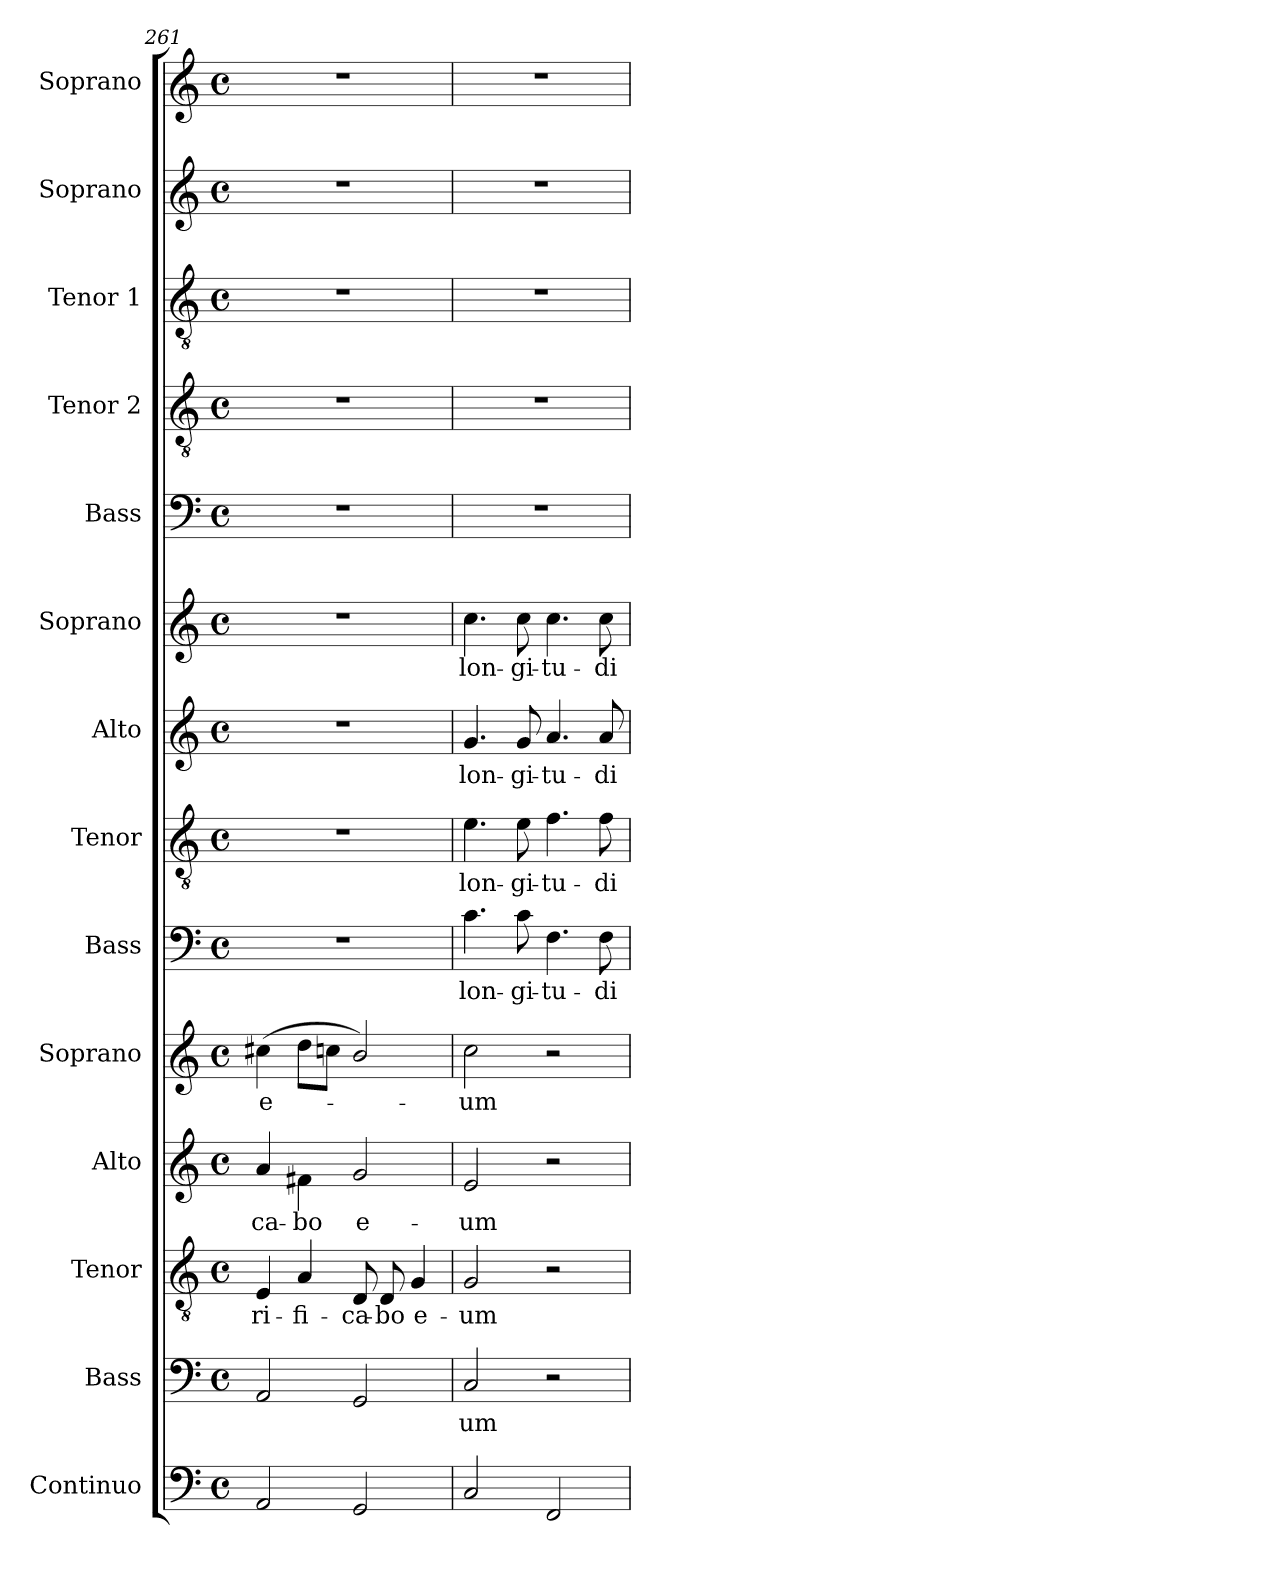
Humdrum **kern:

**kern	**kern	**text	**kern	**text	**kern	**text	**kern	**text	**kern	**text	**kern	**text	**kern	**text	**kern	**text	**kern	**kern	**kern	**kern	**kern
*part14	*part13	*part13	*part12	*part12	*part11	*part11	*part10	*part10	*part9	*part9	*part8	*part8	*part7	*part7	*part6	*part6	*part5	*part4	*part3	*part2	*part1
*staff14	*staff13	*staff13	*staff12	*staff12	*staff11	*staff11	*staff10	*staff10	*staff9	*staff9	*staff8	*staff8	*staff7	*staff7	*staff6	*staff6	*staff5	*staff4	*staff3	*staff2	*staff1
*I"Continuo	*I"Bass	*	*I"Tenor	*	*I"Alto	*	*I"Soprano	*	*I"Bass	*	*I"Tenor	*	*I"Alto	*	*I"Soprano	*	*I"Bass	*I"Tenor 2	*I"Tenor 1	*I"Soprano	*I"Soprano
*I'Cont.	*I'B.	*	*I'T.	*	*I'A.	*	*I'S.	*	*I'B.	*	*I'T.	*	*I'A.	*	*I'S.	*	*I'B.	*I'T2.	*I'T1.	*I'S.	*I'S.
*clefF4	*clefF4	*	*clefGv2	*	*clefG2	*	*clefG2	*	*clefF4	*	*clefGv2	*	*clefG2	*	*clefG2	*	*clefF4	*clefGv2	*clefGv2	*clefG2	*clefG2
*	*	*	*ITrd7c12	*	*	*	*	*	*	*	*ITrd7c12	*	*	*	*	*	*	*ITrd7c12	*ITrd7c12	*	*
*k[]	*k[]	*	*k[]	*	*k[]	*	*k[]	*	*k[]	*	*k[]	*	*k[]	*	*k[]	*	*k[]	*k[]	*k[]	*k[]	*k[]
*C:	*C:	*	*C:	*	*C:	*	*C:	*	*C:	*	*C:	*	*C:	*	*C:	*	*C:	*C:	*C:	*C:	*C:
*M4/4	*M4/4	*	*M4/4	*	*M4/4	*	*M4/4	*	*M4/4	*	*M4/4	*	*M4/4	*	*M4/4	*	*M4/4	*M4/4	*M4/4	*M4/4	*M4/4
*met(c)	*met(c)	*	*met(c)	*	*met(c)	*	*met(c)	*	*met(c)	*	*met(c)	*	*met(c)	*	*met(c)	*	*met(c)	*met(c)	*met(c)	*met(c)	*met(c)
=261	=261	=261	=261	=261	=261	=261	=261	=261	=261	=261	=261	=261	=261	=261	=261	=261	=261	=261	=261	=261	=261
!	!	!	!	!LO:LY:b:color=#000000	!	!	!	!	!	!	!	!	!	!	!	!	!	!	!	!	!
!	!	!	!	!	!	!LO:LY:b:color=#000000	!	!	!	!	!	!	!	!	!	!	!	!	!	!	!
!	!	!	!	!	!	!	!	!LO:LY:b:color=#000000	!	!	!	!	!	!	!	!	!	!	!	!	!
2AAi/	2AAi/	.	4EEi/	-ri-	4ai/	-ca-	(4cc#Xi\	e-	1r	.	1r	.	1r	.	1r	.	1r	1r	1r	1r	1r
!	!	!	!	!LO:LY:b:color=#000000	!	!	!	!	!	!	!	!	!	!	!	!	!	!	!	!	!
!	!	!	!	!	!	!LO:LY:b:color=#000000	!	!	!	!	!	!	!	!	!	!	!	!	!	!	!
.	.	.	4AAi/	-fi-	4f#i\	-bo	8ddi\L	.	.	.	.	.	.	.	.	.	.	.	.	.	.
.	.	.	.	.	.	.	8ccni\J	.	.	.	.	.	.	.	.	.	.	.	.	.	.
!	!	!	!	!LO:LY:b:color=#000000	!	!	!	!	!	!	!	!	!	!	!	!	!	!	!	!	!
!	!	!	!	!	!	!LO:LY:b:color=#000000	!	!	!	!	!	!	!	!	!	!	!	!	!	!	!
2GGi/	2GGi/	.	8DDi/	-ca-	2gi/	e-	2bi/)	.	.	.	.	.	.	.	.	.	.	.	.	.	.
!	!	!	!	!LO:LY:b:color=#000000	!	!	!	!	!	!	!	!	!	!	!	!	!	!	!	!	!
.	.	.	8DDi/	-bo	.	.	.	.	.	.	.	.	.	.	.	.	.	.	.	.	.
!	!	!	!	!LO:LY:b:color=#000000	!	!	!	!	!	!	!	!	!	!	!	!	!	!	!	!	!
.	.	.	4GGi/	e-	.	.	.	.	.	.	.	.	.	.	.	.	.	.	.	.	.
=262	=262	=262	=262	=262	=262	=262	=262	=262	=262	=262	=262	=262	=262	=262	=262	=262	=262	=262	=262	=262	=262
!	!	!LO:LY:b:color=#000000	!	!	!	!	!	!	!	!	!	!	!	!	!	!	!	!	!	!	!
!	!	!	!	!LO:LY:b:color=#000000	!	!	!	!	!	!	!	!	!	!	!	!	!	!	!	!	!
!	!	!	!	!	!	!LO:LY:b:color=#000000	!	!	!	!	!	!	!	!	!	!	!	!	!	!	!
!	!	!	!	!	!	!	!	!LO:LY:b:color=#000000	!	!	!	!	!	!	!	!	!	!	!	!	!
!	!	!	!	!	!	!	!	!	!	!LO:LY:b:color=#000000	!	!	!	!	!	!	!	!	!	!	!
!	!	!	!	!	!	!	!	!	!	!	!	!LO:LY:b:color=#000000	!	!	!	!	!	!	!	!	!
!	!	!	!	!	!	!	!	!	!	!	!	!	!	!LO:LY:b:color=#000000	!	!	!	!	!	!	!
!	!	!	!	!	!	!	!	!	!	!	!	!	!	!	!	!LO:LY:b:color=#000000	!	!	!	!	!
2Ci/	2Ci/	-um	2GGi/	-um	2ei/	-um	2cci\	-um	4.ci\	lon-	4.Ei\	lon-	4.gi/	lon-	4.cci\	lon-	1r	1r	1r	1r	1r
!	!	!	!	!	!	!	!	!	!	!LO:LY:b:color=#000000	!	!	!	!	!	!	!	!	!	!	!
!	!	!	!	!	!	!	!	!	!	!	!	!LO:LY:b:color=#000000	!	!	!	!	!	!	!	!	!
!	!	!	!	!	!	!	!	!	!	!	!	!	!	!LO:LY:b:color=#000000	!	!	!	!	!	!	!
!	!	!	!	!	!	!	!	!	!	!	!	!	!	!	!	!LO:LY:b:color=#000000	!	!	!	!	!
.	.	.	.	.	.	.	.	.	8ci\	-gi-	8Ei\	-gi-	8gi/	-gi-	8cci\	-gi-	.	.	.	.	.
!	!	!	!	!	!	!	!	!	!	!LO:LY:b:color=#000000	!	!	!	!	!	!	!	!	!	!	!
!	!	!	!	!	!	!	!	!	!	!	!	!LO:LY:b:color=#000000	!	!	!	!	!	!	!	!	!
!	!	!	!	!	!	!	!	!	!	!	!	!	!	!LO:LY:b:color=#000000	!	!	!	!	!	!	!
!	!	!	!	!	!	!	!	!	!	!	!	!	!	!	!	!LO:LY:b:color=#000000	!	!	!	!	!
2FFi/	2r	.	2r	.	2r	.	2r	.	4.Fi\	-tu-	4.Fi\	-tu-	4.ai/	-tu-	4.cci\	-tu-	.	.	.	.	.
!	!	!	!	!	!	!	!	!	!	!LO:LY:b:color=#000000	!	!	!	!	!	!	!	!	!	!	!
!	!	!	!	!	!	!	!	!	!	!	!	!LO:LY:b:color=#000000	!	!	!	!	!	!	!	!	!
!	!	!	!	!	!	!	!	!	!	!	!	!	!	!LO:LY:b:color=#000000	!	!	!	!	!	!	!
!	!	!	!	!	!	!	!	!	!	!	!	!	!	!	!	!LO:LY:b:color=#000000	!	!	!	!	!
.	.	.	.	.	.	.	.	.	8Fi\	-di-	8Fi\	-di-	8ai/	-di-	8cci\	-di-	.	.	.	.	.
=	=	=	=	=	=	=	=	=	=	=	=	=	=	=	=	=	=	=	=	=	=
*-	*-	*-	*-	*-	*-	*-	*-	*-	*-	*-	*-	*-	*-	*-	*-	*-	*-	*-	*-	*-	*-
